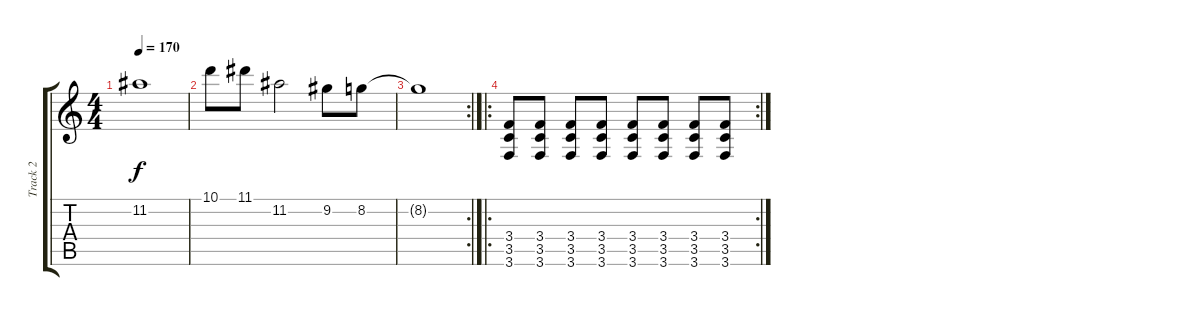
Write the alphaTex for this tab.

\track ("Track 2" "Track 2") {instrument overdrivenguitar}
\staff {score tabs}
\tuning (E4 B3 G3 D3 A2 D2) {hide}
\ts (4 4)
\tempo 170
\clef g2
\ks c
11.2{t}.1{dy f} |
10.1.8 11.1.8 11.2.2 9.2.8 8.2.8 |
\rc 2
8.2{t}.1 |
\ro
\rc 2
(3.4 3.5 3.6).8 (3.4 3.5 3.6).8 (3.4 3.5 3.6).8 (3.4 3.5 3.6).8 (3.4 3.5 3.6).8 (3.4 3.5 3.6).8 (3.4 3.5 3.6).8 (3.4 3.5 3.6).8
